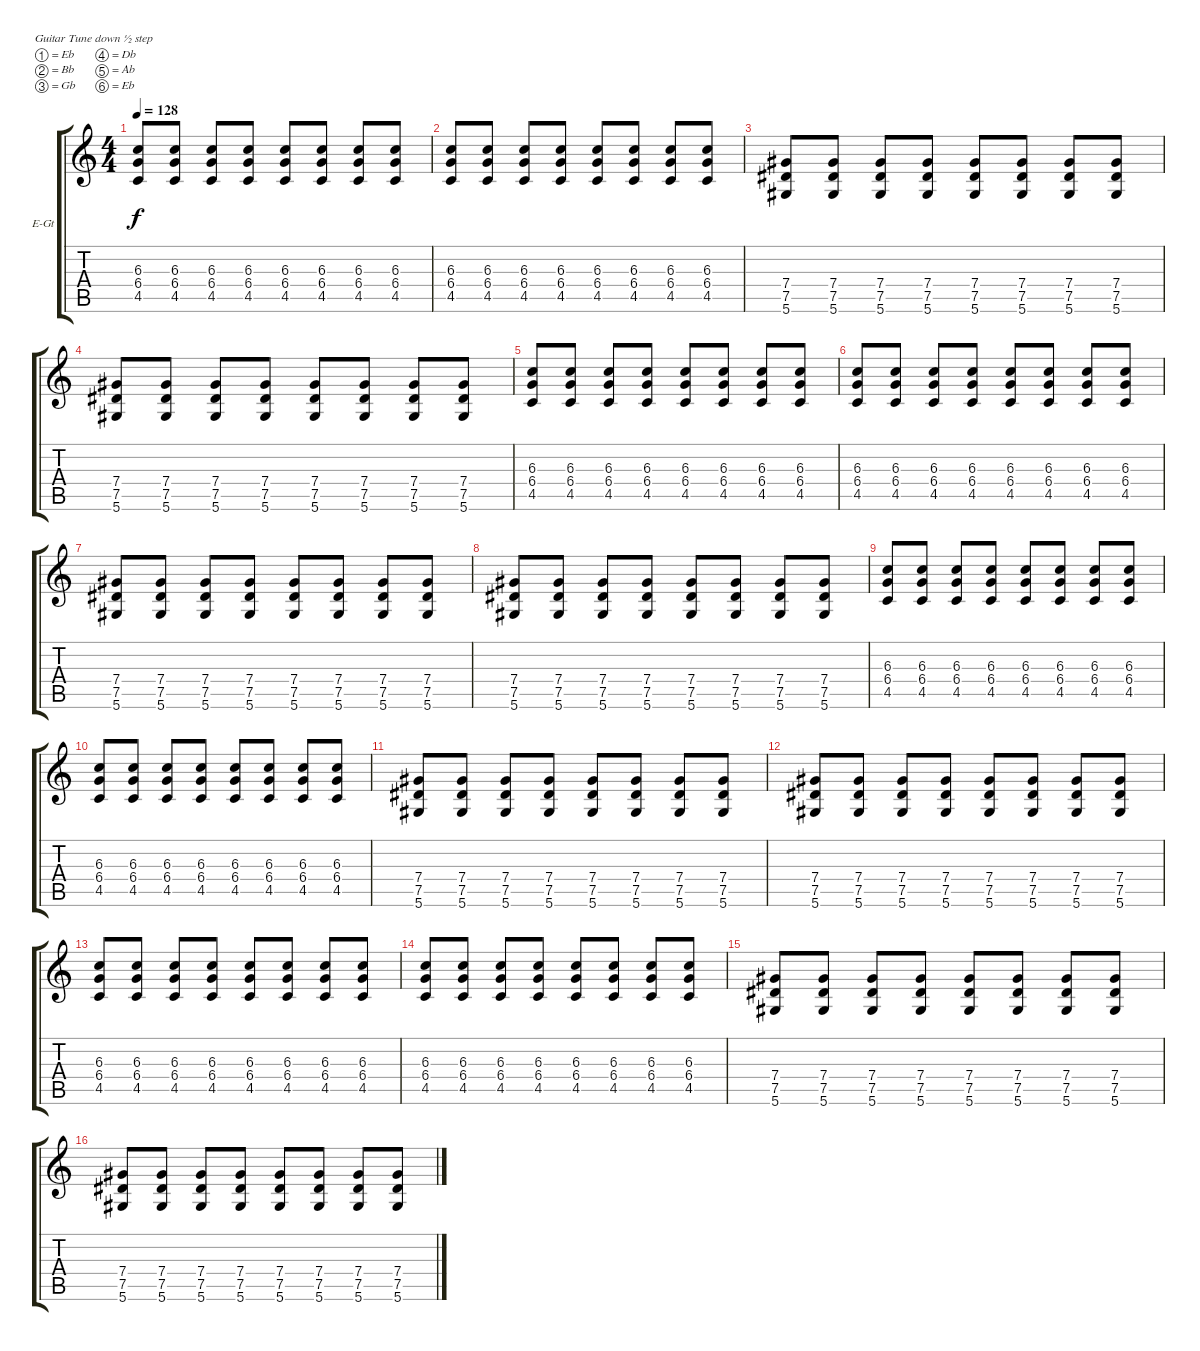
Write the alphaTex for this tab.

\bracketExtendMode groupsimilarinstruments
\firstSystemTrackNameOrientation horizontal
\otherSystemsTrackNameOrientation horizontal
\track ("Òô¹ì 6" "E-Gt") {instrument overdrivenguitar}
\staff {score tabs}
\tuning (Eb4 Bb3 Gb3 Db3 Ab2 Eb2)
\ts (4 4)
\tempo 128
\clef g2
\ks c
(6.3 6.4 4.5).8{dy f} (6.3 6.4 4.5).8 (6.3 6.4 4.5).8 (6.3 6.4 4.5).8 (6.3 6.4 4.5).8 (6.3 6.4 4.5).8 (6.3 6.4 4.5).8 (6.3 6.4 4.5).8 |
(6.3 6.4 4.5).8 (6.3 6.4 4.5).8 (6.3 6.4 4.5).8 (6.3 6.4 4.5).8 (6.3 6.4 4.5).8 (6.3 6.4 4.5).8 (6.3 6.4 4.5).8 (6.3 6.4 4.5).8 |
(7.4 7.5 5.6).8 (7.4 7.5 5.6).8 (7.4 7.5 5.6).8 (7.4 7.5 5.6).8 (7.4 7.5 5.6).8 (7.4 7.5 5.6).8 (7.4 7.5 5.6).8 (7.4 7.5 5.6).8 |
(7.4 7.5 5.6).8 (7.4 7.5 5.6).8 (7.4 7.5 5.6).8 (7.4 7.5 5.6).8 (7.4 7.5 5.6).8 (7.4 7.5 5.6).8 (7.4 7.5 5.6).8 (7.4 7.5 5.6).8 |
(6.3 6.4 4.5).8 (6.3 6.4 4.5).8 (6.3 6.4 4.5).8 (6.3 6.4 4.5).8 (6.3 6.4 4.5).8 (6.3 6.4 4.5).8 (6.3 6.4 4.5).8 (6.3 6.4 4.5).8 |
(6.3 6.4 4.5).8 (6.3 6.4 4.5).8 (6.3 6.4 4.5).8 (6.3 6.4 4.5).8 (6.3 6.4 4.5).8 (6.3 6.4 4.5).8 (6.3 6.4 4.5).8 (6.3 6.4 4.5).8 |
(7.4 7.5 5.6).8 (7.4 7.5 5.6).8 (7.4 7.5 5.6).8 (7.4 7.5 5.6).8 (7.4 7.5 5.6).8 (7.4 7.5 5.6).8 (7.4 7.5 5.6).8 (7.4 7.5 5.6).8 |
(7.4 7.5 5.6).8 (7.4 7.5 5.6).8 (7.4 7.5 5.6).8 (7.4 7.5 5.6).8 (7.4 7.5 5.6).8 (7.4 7.5 5.6).8 (7.4 7.5 5.6).8 (7.4 7.5 5.6).8 |
(6.3 6.4 4.5).8 (6.3 6.4 4.5).8 (6.3 6.4 4.5).8 (6.3 6.4 4.5).8 (6.3 6.4 4.5).8 (6.3 6.4 4.5).8 (6.3 6.4 4.5).8 (6.3 6.4 4.5).8 |
(6.3 6.4 4.5).8 (6.3 6.4 4.5).8 (6.3 6.4 4.5).8 (6.3 6.4 4.5).8 (6.3 6.4 4.5).8 (6.3 6.4 4.5).8 (6.3 6.4 4.5).8 (6.3 6.4 4.5).8 |
(7.4 7.5 5.6).8 (7.4 7.5 5.6).8 (7.4 7.5 5.6).8 (7.4 7.5 5.6).8 (7.4 7.5 5.6).8 (7.4 7.5 5.6).8 (7.4 7.5 5.6).8 (7.4 7.5 5.6).8 |
(7.4 7.5 5.6).8 (7.4 7.5 5.6).8 (7.4 7.5 5.6).8 (7.4 7.5 5.6).8 (7.4 7.5 5.6).8 (7.4 7.5 5.6).8 (7.4 7.5 5.6).8 (7.4 7.5 5.6).8 |
(6.3 6.4 4.5).8 (6.3 6.4 4.5).8 (6.3 6.4 4.5).8 (6.3 6.4 4.5).8 (6.3 6.4 4.5).8 (6.3 6.4 4.5).8 (6.3 6.4 4.5).8 (6.3 6.4 4.5).8 |
(6.3 6.4 4.5).8 (6.3 6.4 4.5).8 (6.3 6.4 4.5).8 (6.3 6.4 4.5).8 (6.3 6.4 4.5).8 (6.3 6.4 4.5).8 (6.3 6.4 4.5).8 (6.3 6.4 4.5).8 |
(7.4 7.5 5.6).8 (7.4 7.5 5.6).8 (7.4 7.5 5.6).8 (7.4 7.5 5.6).8 (7.4 7.5 5.6).8 (7.4 7.5 5.6).8 (7.4 7.5 5.6).8 (7.4 7.5 5.6).8 |
(7.4 7.5 5.6).8 (7.4 7.5 5.6).8 (7.4 7.5 5.6).8 (7.4 7.5 5.6).8 (7.4 7.5 5.6).8 (7.4 7.5 5.6).8 (7.4 7.5 5.6).8 (7.4 7.5 5.6).8
